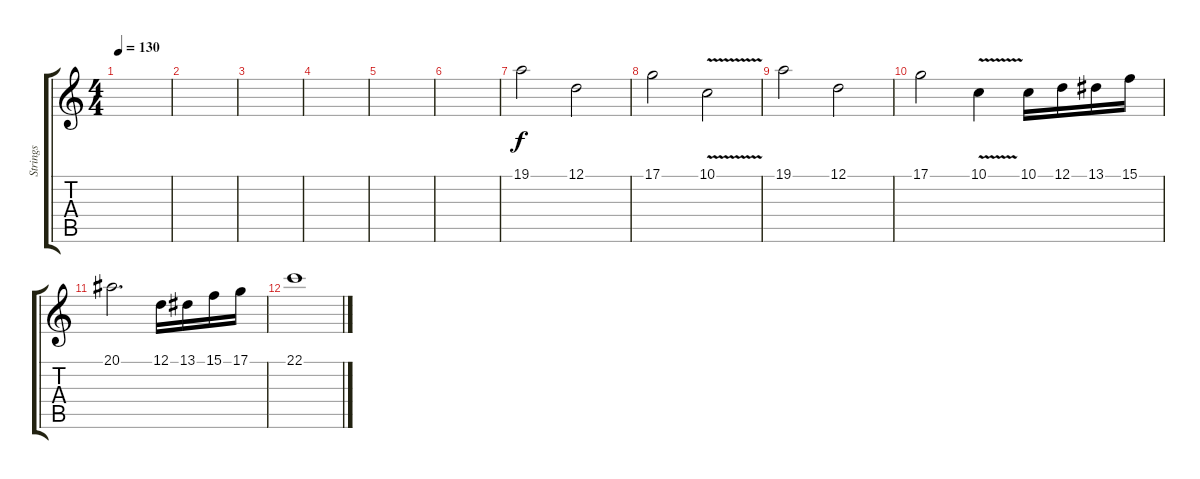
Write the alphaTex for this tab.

\track ("Strings" "Strings") {instrument stringensemble1}
\staff {score tabs}
\tuning (D4 A3 F3 C3 G2 D2) {hide}
\ts (4 4)
\tempo 130
\clef g2
\ks c
|
|
|
|
|
|
19.1.2 12.1.2 |
17.1.2 10.1{v}.2 |
19.1.2 12.1.2 |
17.1.2 10.1{v}.4 10.1.16 12.1.16 13.1.16 15.1.16 |
20.1.2{d} 12.1.16 13.1.16 15.1.16 17.1.16 |
22.1.1
